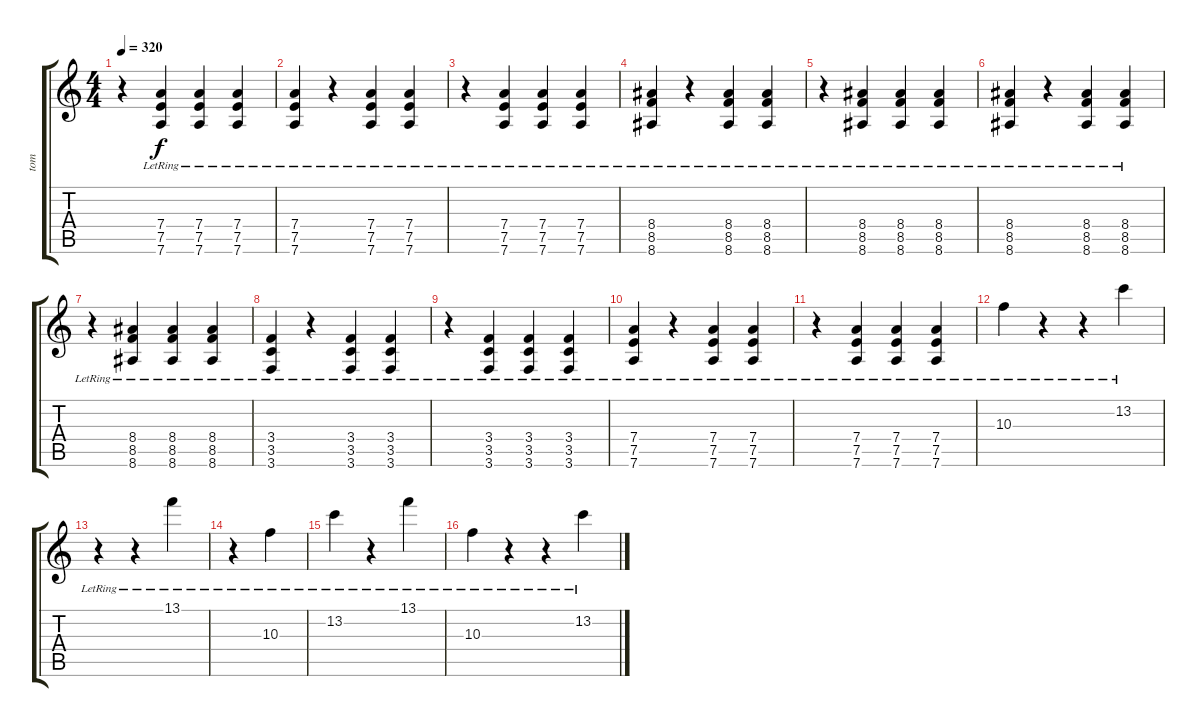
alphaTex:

\track ("tom" "tom") {instrument acousticguitarsteel}
\staff {score tabs}
\tuning (E4 B3 G3 D3 A2 D2) {hide}
\ts (4 4)
\tempo 320
\clef g2
\ks c
r.4{dy f} (7.4{lr} 7.5{lr} 7.6{lr}).4 (7.4{lr} 7.5{lr} 7.6{lr}).4 (7.4{lr} 7.5{lr} 7.6{lr}).4 |
(7.4{lr} 7.5{lr} 7.6{lr}).4 r.4 (7.4{lr} 7.5{lr} 7.6{lr}).4 (7.4{lr} 7.5{lr} 7.6{lr}).4 |
r.4 (7.4{lr} 7.5{lr} 7.6{lr}).4 (7.4{lr} 7.5{lr} 7.6{lr}).4 (7.4{lr} 7.5{lr} 7.6{lr}).4 |
(8.4{lr} 8.5{lr} 8.6{lr}).4 r.4 (8.4{lr} 8.5{lr} 8.6{lr}).4 (8.4{lr} 8.5{lr} 8.6{lr}).4 |
r.4 (8.4{lr} 8.5{lr} 8.6{lr}).4 (8.4{lr} 8.5{lr} 8.6{lr}).4 (8.4{lr} 8.5{lr} 8.6{lr}).4 |
(8.4{lr} 8.5{lr} 8.6{lr}).4 r.4 (8.4{lr} 8.5{lr} 8.6{lr}).4 (8.4{lr} 8.5{lr} 8.6{lr}).4 |
r.4 (8.4{lr} 8.5{lr} 8.6{lr}).4 (8.4{lr} 8.5{lr} 8.6{lr}).4 (8.4{lr} 8.5{lr} 8.6{lr}).4 |
(3.4{lr} 3.5{lr} 3.6{lr}).4 r.4 (3.4{lr} 3.5{lr} 3.6{lr}).4 (3.4{lr} 3.5{lr} 3.6{lr}).4 |
r.4 (3.4{lr} 3.5{lr} 3.6{lr}).4 (3.4{lr} 3.5{lr} 3.6{lr}).4 (3.4{lr} 3.5{lr} 3.6{lr}).4 |
(7.4{lr} 7.5{lr} 7.6{lr}).4 r.4 (7.4{lr} 7.5{lr} 7.6{lr}).4 (7.4{lr} 7.5{lr} 7.6{lr}).4 |
r.4 (7.4{lr} 7.5{lr} 7.6{lr}).4 (7.4{lr} 7.5{lr} 7.6{lr}).4 (7.4{lr} 7.5{lr} 7.6{lr}).4 |
10.3{lr}.4 r.4 r.4 13.2{lr}.4 |
r.4 r.4 13.1{lr}.4 |
r.4 10.3{lr}.4 |
13.2{lr}.4 r.4 13.1{lr}.4 |
10.3{lr}.4 r.4 r.4 13.2{lr}.4
